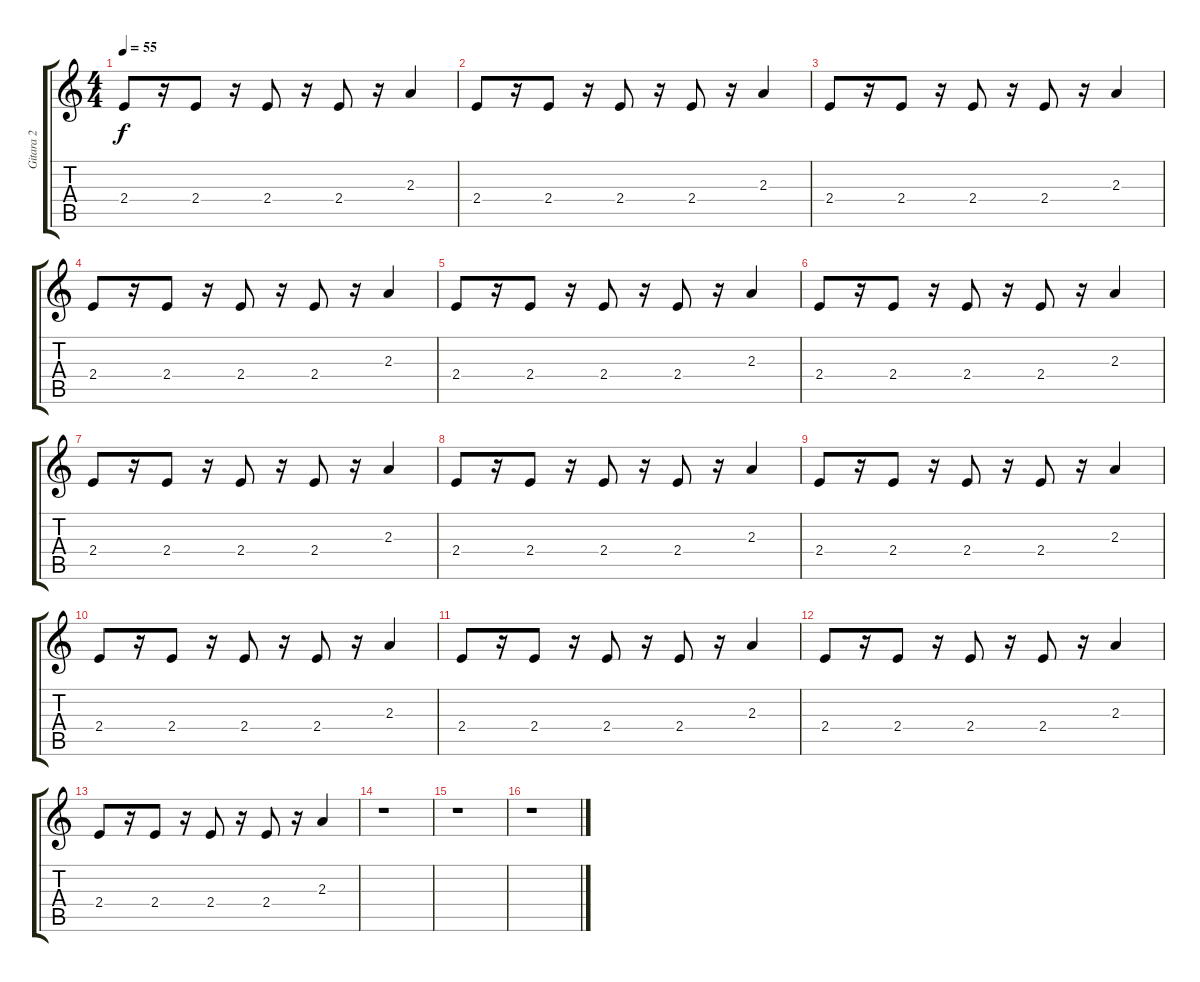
\track ("Gitara 2" "Gitara 2") {instrument synthbass1}
\staff {score tabs}
\tuning (E4 B3 G3 D3 A2 E2) {hide}
\ts (4 4)
\tempo 55
\clef g2
\ks c
2.4.8{dy f instrument synthbass1} r.16 2.4.8 r.16 2.4.8 r.16 2.4.8 r.16 2.3.4 |
2.4.8 r.16 2.4.8 r.16 2.4.8 r.16 2.4.8 r.16 2.3.4 |
2.4.8 r.16 2.4.8 r.16 2.4.8 r.16 2.4.8 r.16 2.3.4 |
2.4.8 r.16 2.4.8 r.16 2.4.8 r.16 2.4.8 r.16 2.3.4 |
2.4.8 r.16 2.4.8 r.16 2.4.8 r.16 2.4.8 r.16 2.3.4 |
2.4.8 r.16 2.4.8 r.16 2.4.8 r.16 2.4.8 r.16 2.3.4 |
2.4.8 r.16 2.4.8 r.16 2.4.8 r.16 2.4.8 r.16 2.3.4 |
2.4.8 r.16 2.4.8 r.16 2.4.8 r.16 2.4.8 r.16 2.3.4 |
2.4.8 r.16 2.4.8 r.16 2.4.8 r.16 2.4.8 r.16 2.3.4 |
2.4.8 r.16 2.4.8 r.16 2.4.8 r.16 2.4.8 r.16 2.3.4 |
2.4.8 r.16 2.4.8 r.16 2.4.8 r.16 2.4.8 r.16 2.3.4 |
2.4.8 r.16 2.4.8 r.16 2.4.8 r.16 2.4.8 r.16 2.3.4 |
2.4.8 r.16 2.4.8 r.16 2.4.8 r.16 2.4.8 r.16 2.3.4 |
r.1 |
r.1 |
r.1
